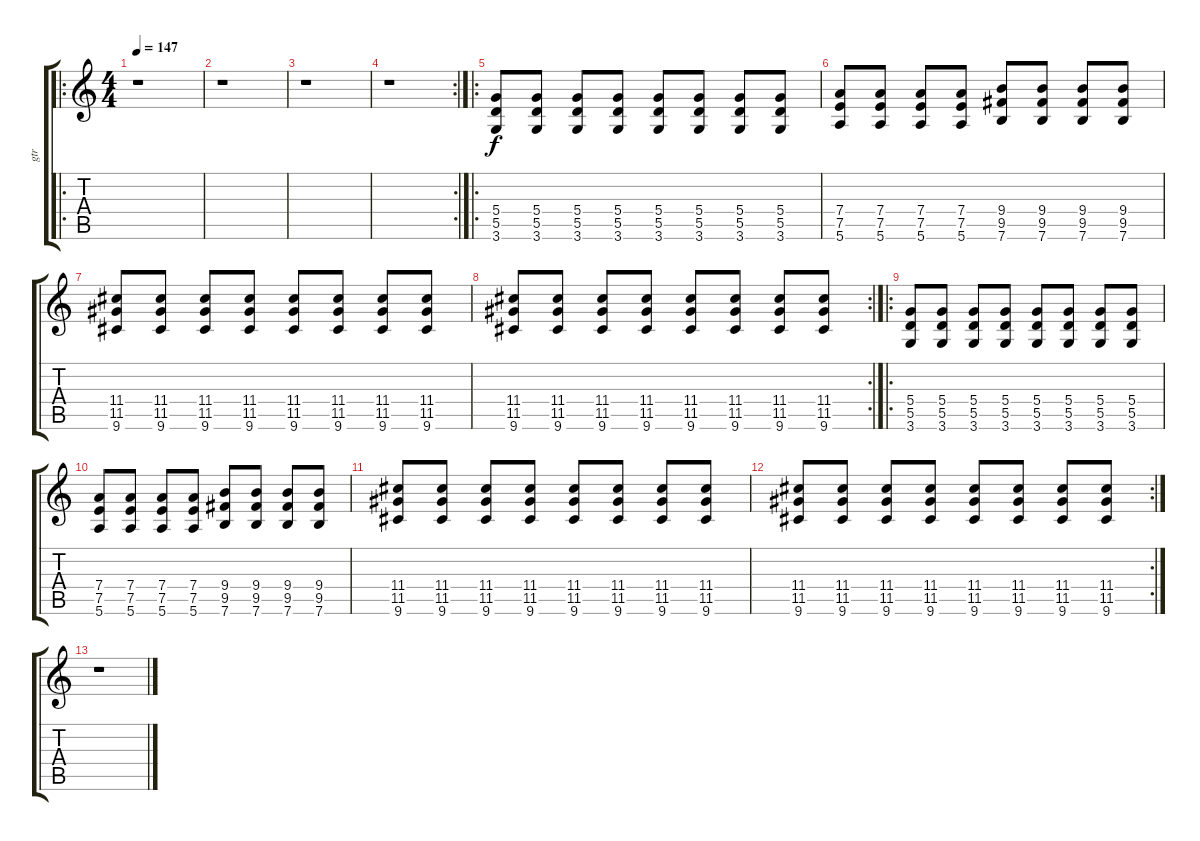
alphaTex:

\track ("gtr" "gtr") {instrument distortionguitar}
\staff {score tabs}
\tuning (E4 B3 G3 D3 A2 E2) {hide}
\ro
\ts (4 4)
\tempo 147
\clef g2
\ks c
r.1{dy f} |
r.1 |
r.1 |
\rc 2
r.1 |
\ro
(5.4 5.5 3.6).8 (5.4 5.5 3.6).8 (5.4 5.5 3.6).8 (5.4 5.5 3.6).8 (5.4 5.5 3.6).8 (5.4 5.5 3.6).8 (5.4 5.5 3.6).8 (5.4 5.5 3.6).8 |
(7.4 7.5 5.6).8 (7.4 7.5 5.6).8 (7.4 7.5 5.6).8 (7.4 7.5 5.6).8 (9.4 9.5 7.6).8 (9.4 9.5 7.6).8 (9.4 9.5 7.6).8 (9.4 9.5 7.6).8 |
(11.4 11.5 9.6).8 (11.4 11.5 9.6).8 (11.4 11.5 9.6).8 (11.4 11.5 9.6).8 (11.4 11.5 9.6).8 (11.4 11.5 9.6).8 (11.4 11.5 9.6).8 (11.4 11.5 9.6).8 |
\rc 2
(11.4 11.5 9.6).8 (11.4 11.5 9.6).8 (11.4 11.5 9.6).8 (11.4 11.5 9.6).8 (11.4 11.5 9.6).8 (11.4 11.5 9.6).8 (11.4 11.5 9.6).8 (11.4 11.5 9.6).8 |
\ro
(5.4 5.5 3.6).8 (5.4 5.5 3.6).8 (5.4 5.5 3.6).8 (5.4 5.5 3.6).8 (5.4 5.5 3.6).8 (5.4 5.5 3.6).8 (5.4 5.5 3.6).8 (5.4 5.5 3.6).8 |
(7.4 7.5 5.6).8 (7.4 7.5 5.6).8 (7.4 7.5 5.6).8 (7.4 7.5 5.6).8 (9.4 9.5 7.6).8 (9.4 9.5 7.6).8 (9.4 9.5 7.6).8 (9.4 9.5 7.6).8 |
(11.4 11.5 9.6).8 (11.4 11.5 9.6).8 (11.4 11.5 9.6).8 (11.4 11.5 9.6).8 (11.4 11.5 9.6).8 (11.4 11.5 9.6).8 (11.4 11.5 9.6).8 (11.4 11.5 9.6).8 |
\rc 2
(11.4 11.5 9.6).8 (11.4 11.5 9.6).8 (11.4 11.5 9.6).8 (11.4 11.5 9.6).8 (11.4 11.5 9.6).8 (11.4 11.5 9.6).8 (11.4 11.5 9.6).8 (11.4 11.5 9.6).8 |
r.1
